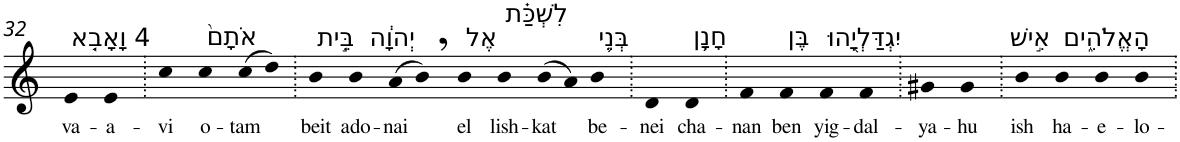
**kern	**text
*part1	*part1
*staff1	*staff1
*I"Piano	*
*I'Pno	*
!!LO:PB:g=z
*clefG2	*
*k[]	*
=32	=32
!LO:TX:a:t=4 וָאָבִ֤א	!
!	!LO:LY:b
4e	va-
!	!LO:LY:b
4e	-a-
=33.	=33.
!	!LO:LY:b
4cc	-vi
!LO:TX:a:t=אֹתָם֙	!
!	!LO:LY:b
4cc	o-
!	!LO:LY:b
(>8cc	-tam
8dd)	.
=34.	=34.
!LO:TX:a:t=בֵּ֣ית	!
!	!LO:LY:b
4b	beit
!LO:TX:a:t=יְהוָ֔ה	!
!	!LO:LY:b
4b	ado-
!	!LO:LY:b
(>8a	-nai
8b,)	.
!LO:TX:a:t=אֶל	!
!	!LO:LY:b
4b	el
!LO:TX:a:t=לִשְׁכַּ֗ת	!
!	!LO:LY:b
4b	lish-
!	!LO:LY:b
(>8b	-kat
8a)	.
!LO:TX:a:t=בְּנֵ֛י	!
!	!LO:LY:b
4b	be-
=35.	=35.
!	!LO:LY:b
4d	-nei
!LO:TX:a:t=חָנָ֥ן	!
!	!LO:LY:b
4d	cha-
=36.	=36.
!	!LO:LY:b
4f	-nan
!LO:TX:a:t=בֶּן	!
!	!LO:LY:b
4f	ben
!LO:TX:a:t=יִגְדַּלְיָ֖הוּ	!
!	!LO:LY:b
4f	yig-
!	!LO:LY:b
4f	-dal-
=37.	=37.
!	!LO:LY:b
4g#X	-ya-
!	!LO:LY:b
4g#	-hu
=38.	=38.
!LO:TX:a:t=אִ֣ישׁ	!
!	!LO:LY:b
4b	ish
!LO:TX:a:t=הָאֱלֹהִ֑ים	!
!	!LO:LY:b
4b	ha-
!	!LO:LY:b
4b	-e-
!	!LO:LY:b
4b	-lo-
=.	=.
*-	*-
